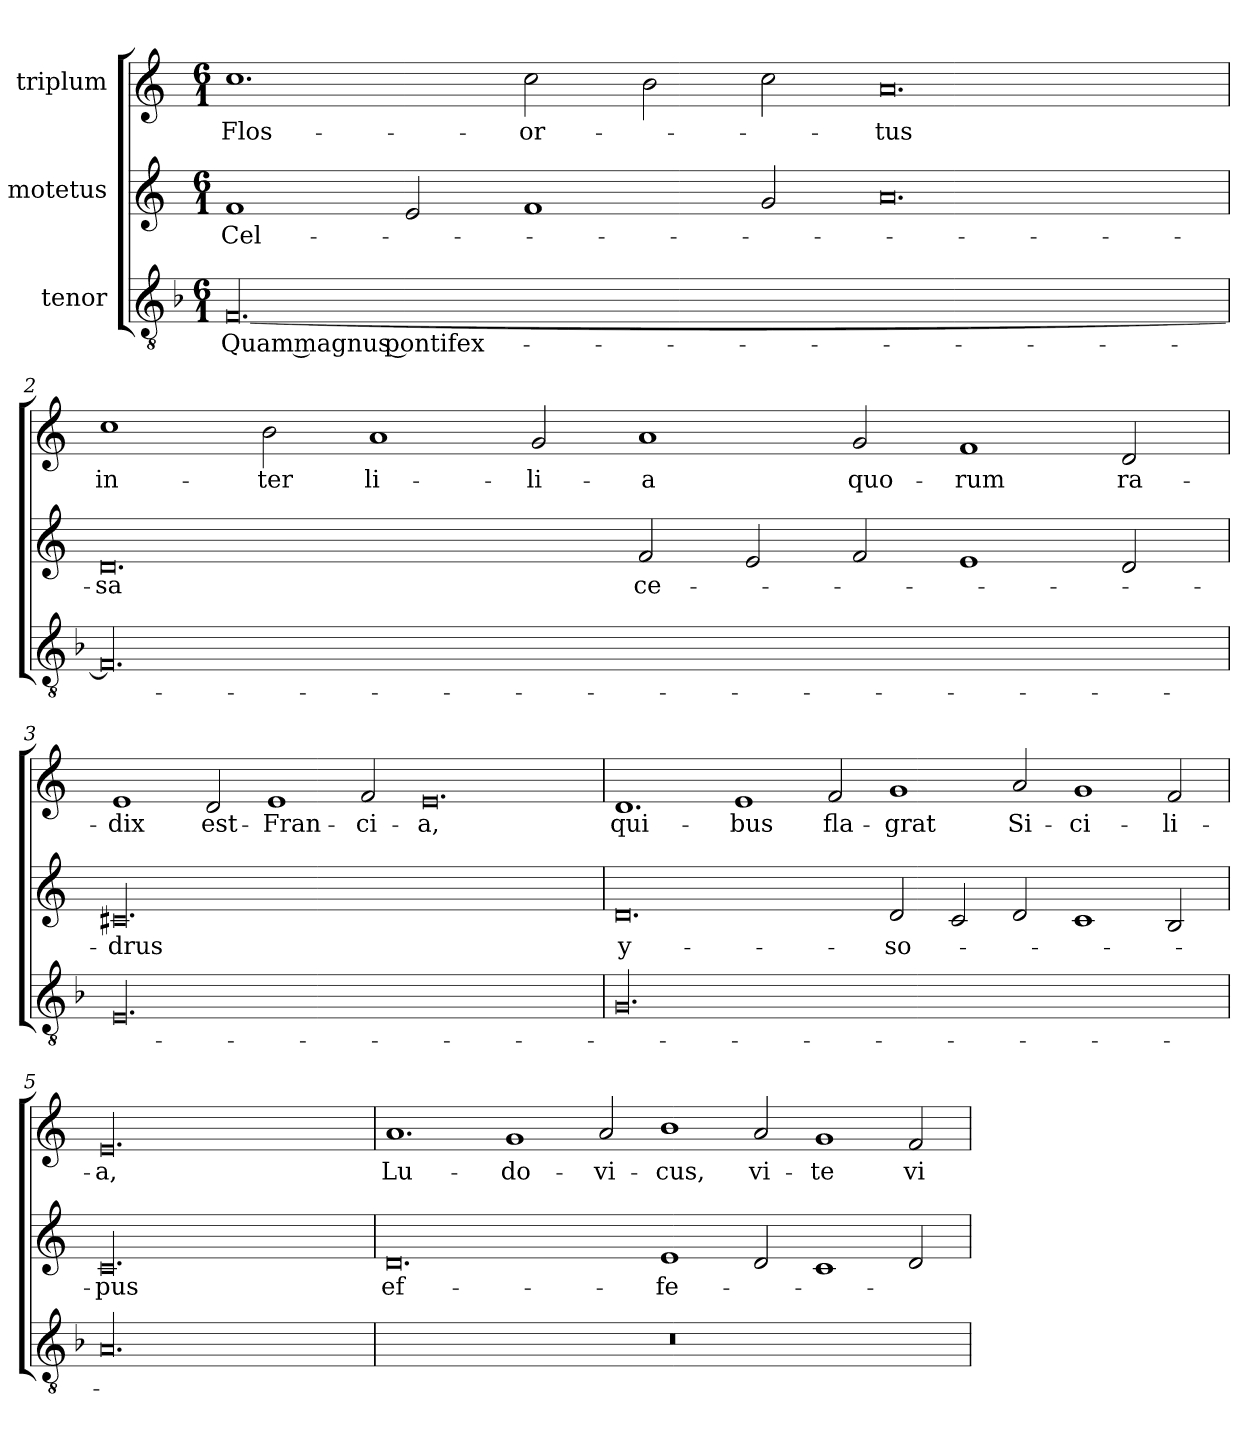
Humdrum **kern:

**kern	**text	**kern	**text	**kern	**text
*part3	*part3	*part2	*part2	*part1	*part1
*staff3	*staff3	*staff2	*staff2	*staff1	*staff1
*I"tenor	*	*I"motetus	*	*I"triplum	*
*clefGv2	*	*clefG2	*	*clefG2	*
*k[b-]	*	*k[]	*	*k[]	*
*F:	*	*C:	*	*C:	*
*M6/1	*	*M6/1	*	*M6/1	*
=1	=1	=1	=1	=1	=1
[00.F/	Quam magnus pontifex-	1f/	Cel-	1.cc\	Flos-
.	.	2e/	.	.	.
.	.	1f/	.	2cc\	or-
.	.	.	.	2b\	.
.	.	2g/	.	2cc\	.
.	.	0.a/	.	0.a/	-tus
=2	=2	=2	=2	=2	=2
00.F/]	.	0.d/	-sa	1cc\	in-
.	.	.	.	2b\	-ter
.	.	.	.	1a/	li-
.	.	.	.	2g/	-li-
.	.	2f/	ce-	1a/	-a
.	.	2e/	.	.	.
.	.	2f/	.	2g/	quo-
.	.	1e/	.	1f/	-rum
.	.	2d/	.	2d/	ra-
=3	=3	=3	=3	=3	=3
00.E/	.	00.c#X/	-drus	1e/	-dix
.	.	.	.	2d/	est-
.	.	.	.	1e/	Fran-
.	.	.	.	2f/	-ci-
.	.	.	.	0.e/	-a,
=4	=4	=4	=4	=4	=4
00.G/	.	0.d/	y-	1.d/	qui-
.	.	.	.	1e/	-bus
.	.	.	.	2f/	fla-
.	.	2d/	-so-	1g/	-grat
.	.	2c/	.	.	.
.	.	2d/	.	2a/	Si-
.	.	1c/	.	1g/	-ci-
.	.	2B/	.	2f/	-li-
=5	=5	=5	=5	=5	=5
00.A/	.	00.c/	-pus	00.e/	-a,
=6	=6	=6	=6	=6	=6
00.r	.	0.d/	ef-	1.a/	Lu-
.	.	.	.	1g/	-do-
.	.	.	.	2a/	-vi-
.	.	1e/	-fe-	1b\	-cus,
.	.	2d/	.	2a/	vi-
.	.	1c/	.	1g/	-te
.	.	2d/	.	2f/	vi-
=	=	=	=	=	=
*-	*-	*-	*-	*-	*-
